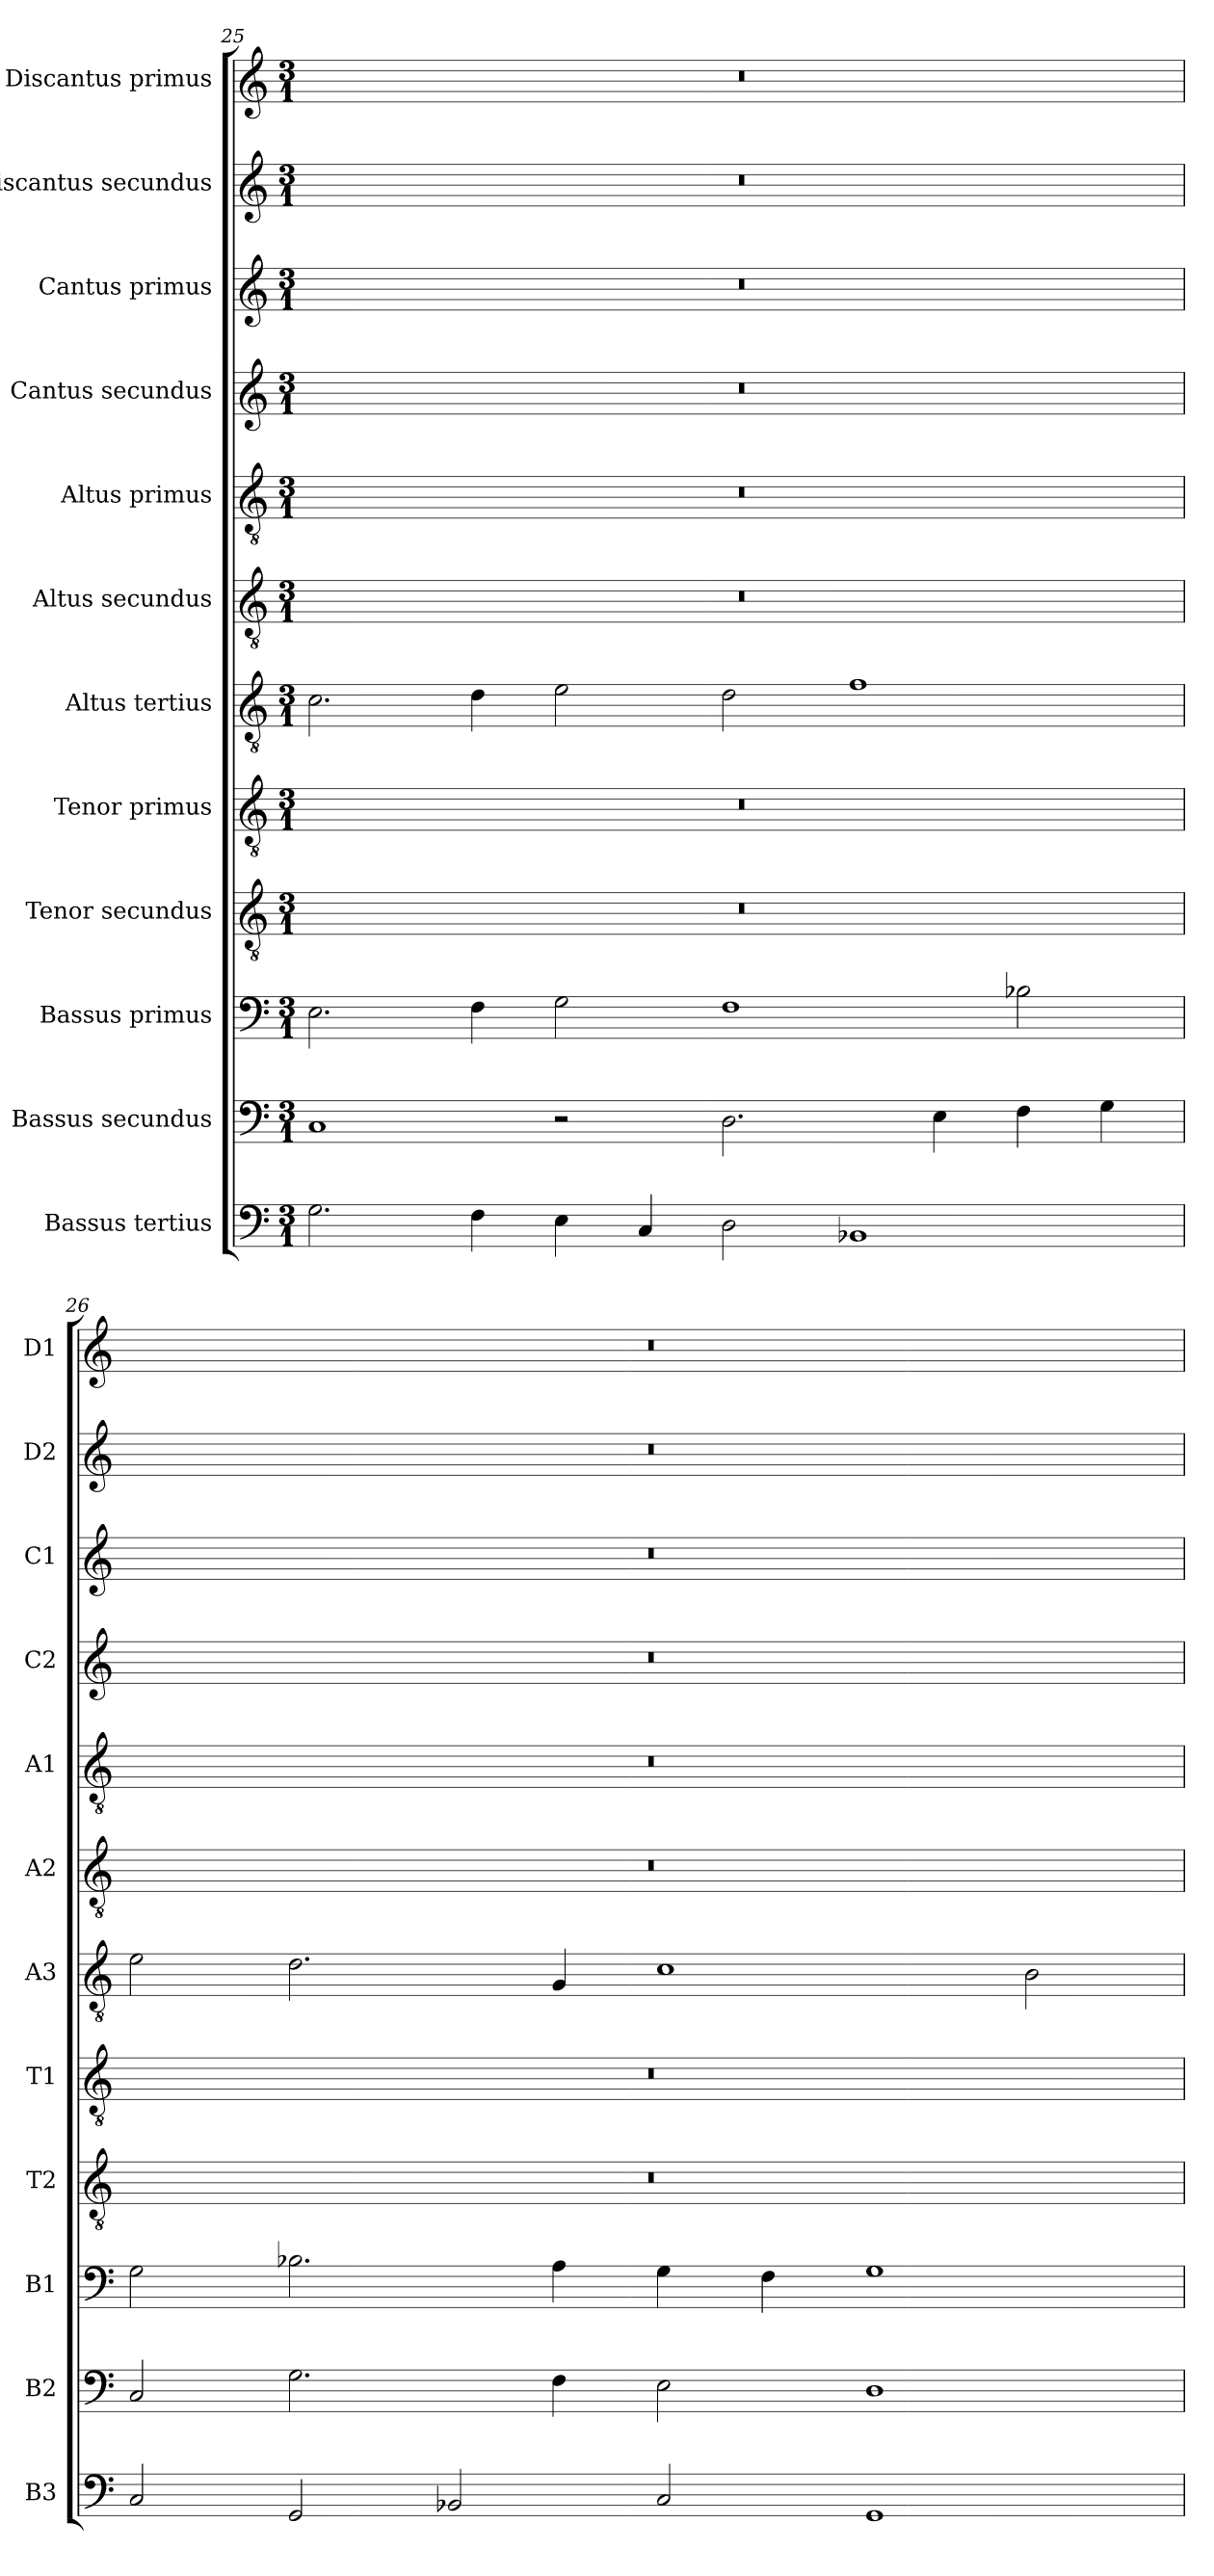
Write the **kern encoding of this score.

**kern	**kern	**kern	**kern	**kern	**kern	**kern	**kern	**kern	**kern	**kern	**kern
*part12	*part11	*part10	*part9	*part8	*part7	*part6	*part5	*part4	*part3	*part2	*part1
*staff12	*staff11	*staff10	*staff9	*staff8	*staff7	*staff6	*staff5	*staff4	*staff3	*staff2	*staff1
*I"Bassus tertius	*I"Bassus secundus	*I"Bassus primus	*I"Tenor secundus	*I"Tenor primus	*I"Altus tertius	*I"Altus secundus	*I"Altus primus	*I"Cantus secundus	*I"Cantus primus	*I"Discantus secundus	*I"Discantus primus
*I'B3	*I'B2	*I'B1	*I'T2	*I'T1	*I'A3	*I'A2	*I'A1	*I'C2	*I'C1	*I'D2	*I'D1
*clefF4	*clefF4	*clefF4	*clefGv2	*clefGv2	*clefGv2	*clefGv2	*clefGv2	*clefG2	*clefG2	*clefG2	*clefG2
*k[]	*k[]	*k[]	*k[]	*k[]	*k[]	*k[]	*k[]	*k[]	*k[]	*k[]	*k[]
*M3/1	*M3/1	*M3/1	*M3/1	*M3/1	*M3/1	*M3/1	*M3/1	*M3/1	*M3/1	*M3/1	*M3/1
=25	=25	=25	=25	=25	=25	=25	=25	=25	=25	=25	=25
2.G\	1C	2.E\	0.r	0.r	2.c\	0.r	0.r	0.r	0.r	0.r	0.r
4F\	.	4F\	.	.	4d\	.	.	.	.	.	.
4E\	2r	2G\	.	.	2e\	.	.	.	.	.	.
4C/	.	.	.	.	.	.	.	.	.	.	.
2D\	2.D\	1F	.	.	2d\	.	.	.	.	.	.
1BB-X	.	.	.	.	1f	.	.	.	.	.	.
.	4E\	.	.	.	.	.	.	.	.	.	.
.	4F\	2B-X\	.	.	.	.	.	.	.	.	.
.	4G\	.	.	.	.	.	.	.	.	.	.
=26	=26	=26	=26	=26	=26	=26	=26	=26	=26	=26	=26
2C/	2C/	2G\	0.r	0.r	2e\	0.r	0.r	0.r	0.r	0.r	0.r
2GG/	2.G\	2.B-X\	.	.	2.d\	.	.	.	.	.	.
2BB-X/	.	.	.	.	.	.	.	.	.	.	.
.	4F\	4A\	.	.	4G/	.	.	.	.	.	.
2C/	2E\	4G\	.	.	1c	.	.	.	.	.	.
.	.	4F\	.	.	.	.	.	.	.	.	.
1GG	1D	1G	.	.	.	.	.	.	.	.	.
.	.	.	.	.	2B\	.	.	.	.	.	.
=	=	=	=	=	=	=	=	=	=	=	=
*-	*-	*-	*-	*-	*-	*-	*-	*-	*-	*-	*-
